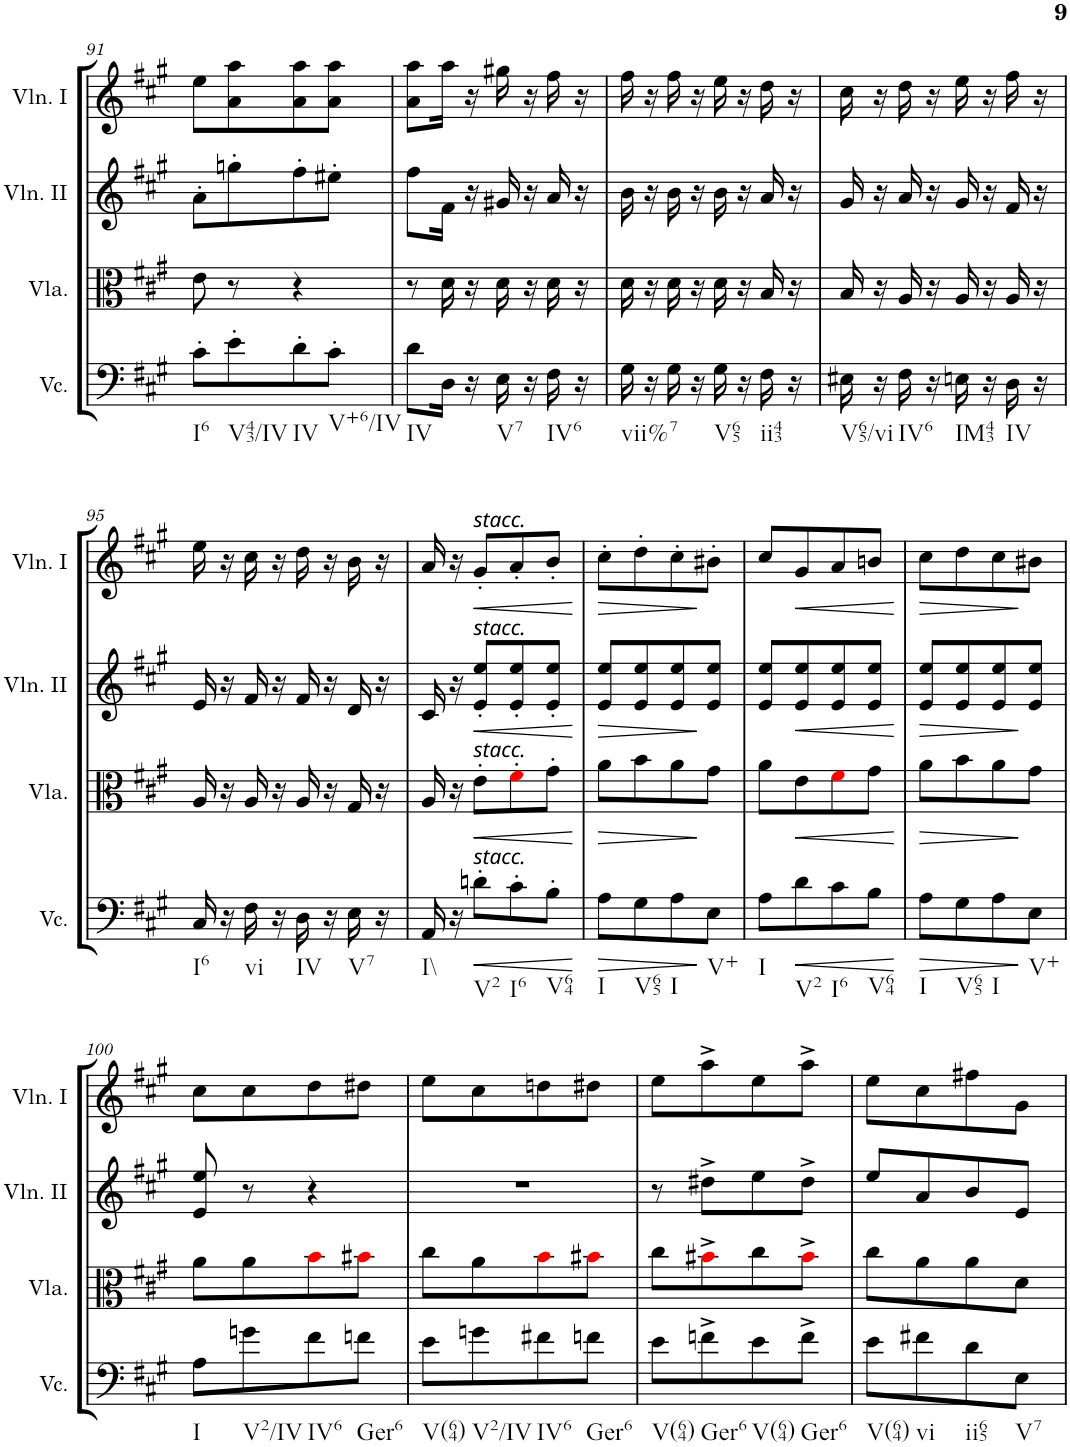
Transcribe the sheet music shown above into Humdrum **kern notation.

**kern	**dynam	**kern	**dynam	**kern	**dynam	**kern	**dynam
*part4	*part4	*part3	*part3	*part2	*part2	*part1	*part1
*staff4	*staff4	*staff3	*staff3	*staff2	*staff2	*staff1	*staff1
*I"Violoncello	*	*I"Viola	*	*I"Violino II	*	*I"Violino I	*
*I'Vc.	*	*I'Vla.	*	*I'Vln. II	*	*I'Vln. I	*
!!LO:PB:g=z
*clefF4	*	*clefC3	*	*clefG2	*	*clefG2	*
*k[f#c#g#]	*	*k[f#c#g#]	*	*k[f#c#g#]	*	*k[f#c#g#]	*
*A:	*	*A:	*	*A:	*	*A:	*
*M2/4	*	*M2/4	*	*M2/4	*	*M2/4	*
=91	=91	=91	=91	=91	=91	=91	=91
!LO:TX:b:t=I6	!	!	!	!	!	!	!
8c#'\L	.	8e\	.	8a'\L	.	8ee\L	.
!LO:TX:b:t=V43/IV	!	!	!	!	!	!	!
8e'\	.	8r	.	8ggn'\	.	8a\ 8aa\	.
!LO:TX:b:t=IV	!	!	!	!	!	!	!
8d'\	.	4r	.	8ff#'\	.	8a\ 8aa\	.
!LO:TX:b:t=V+6/IV	!	!	!	!	!	!	!
8c#'\J	.	.	.	8ee#X'\J	.	8a\ 8aa\J	.
=92	=92	=92	=92	=92	=92	=92	=92
!LO:TX:b:t=IV	!	!	!	!	!	!	!
8d\L	.	8r	.	8ff#\L	.	8a\ 8aa\L	.
16D\Jk	.	16d\	.	16f#\Jk	.	16aa\Jk	.
16r	.	16r	.	16r	.	16r	.
!LO:TX:b:t=V7	!	!	!	!	!	!	!
16E\	.	16d\	.	16g#X/	.	16gg#X\	.
16r	.	16r	.	16r	.	16r	.
!LO:TX:b:t=IV6	!	!	!	!	!	!	!
16F#\	.	16d\	.	16a/	.	16ff#\	.
16r	.	16r	.	16r	.	16r	.
=93	=93	=93	=93	=93	=93	=93	=93
!LO:TX:b:t=vii%7	!	!	!	!	!	!	!
16G#\	.	16d\	.	16b\	.	16ff#\	.
16r	.	16r	.	16r	.	16r	.
16G#\	.	16d\	.	16b\	.	16ff#\	.
16r	.	16r	.	16r	.	16r	.
!LO:TX:b:t=V65	!	!	!	!	!	!	!
16G#\	.	16d\	.	16b\	.	16ee\	.
16r	.	16r	.	16r	.	16r	.
!LO:TX:b:t=ii43	!	!	!	!	!	!	!
16F#\	.	16B/	.	16a/	.	16dd\	.
16r	.	16r	.	16r	.	16r	.
=94	=94	=94	=94	=94	=94	=94	=94
!LO:TX:b:t=V65/vi	!	!	!	!	!	!	!
16E#X\	.	16B/	.	16g#/	.	16cc#\	.
16r	.	16r	.	16r	.	16r	.
!LO:TX:b:t=IV6	!	!	!	!	!	!	!
16F#\	.	16A/	.	16a/	.	16dd\	.
16r	.	16r	.	16r	.	16r	.
!LO:TX:b:t=IM43	!	!	!	!	!	!	!
16En\	.	16A/	.	16g#/	.	16ee\	.
16r	.	16r	.	16r	.	16r	.
!LO:TX:b:t=IV	!	!	!	!	!	!	!
16D\	.	16A/	.	16f#/	.	16ff#\	.
16r	.	16r	.	16r	.	16r	.
!!LO:LB:g=z
=95	=95	=95	=95	=95	=95	=95	=95
!LO:TX:b:t=I6	!	!	!	!	!	!	!
16C#/	.	16A/	.	16e/	.	16ee\	.
16r	.	16r	.	16r	.	16r	.
!LO:TX:b:t=vi	!	!	!	!	!	!	!
16F#\	.	16A/	.	16f#/	.	16cc#\	.
16r	.	16r	.	16r	.	16r	.
!LO:TX:b:t=IV	!	!	!	!	!	!	!
16D\	.	16A/	.	16f#/	.	16dd\	.
16r	.	16r	.	16r	.	16r	.
!LO:TX:b:t=V7	!	!	!	!	!	!	!
16E\	.	16G#/	.	16d/	.	16b\	.
16r	.	16r	.	16r	.	16r	.
=96	=96	=96	=96	=96	=96	=96	=96
!LO:TX:b:t=I\\	!	!	!	!	!	!	!
16AA/	.	16A/	.	16c#/	.	16a/	.
16r	.	16r	.	16r	.	16r	.
!	!	!	!	!	!	!LO:TX:a:i:t=stacc.	!
!	!	!	!	!LO:TX:a:i:t=stacc.	!	!	!
!	!	!LO:TX:a:i:t=stacc.	!	!	!	!	!
!LO:TX:a:i:t=stacc.	!	!	!	!	!	!	!
!LO:TX:b:t=V2	!	!	!	!	!	!	!
!	!LO:HP:b	!	!LO:HP:b	!	!LO:HP:b	!	!LO:HP:b
8dn'\L	<	8e'\L	<	8e/' 8ee/'L	<	8g#'/L	<
!LO:TX:b:t=I6	!	!	!	!	!	!	!
8c#'\	.	8f#'i\	.	8e/' 8ee/'	.	8a'/	.
!LO:TX:b:t=V64	!	!	!	!	!	!	!
8B'\J	.	8g#'\J	.	8e/' 8ee/'J	.	8b'/J	.
.	[	.	[	.	[	.	[
=97	=97	=97	=97	=97	=97	=97	=97
!LO:TX:b:t=I	!	!	!	!	!	!	!
!	!LO:HP:b	!	!LO:HP:b	!	!LO:HP:b	!	!LO:HP:b
8A\L	>	8a\L	>	8e/ 8ee/L	>	8cc#'\L	>
!LO:TX:b:t=V65	!	!	!	!	!	!	!
8G#\	.	8b\	.	8e/ 8ee/	.	8dd'\	.
!LO:TX:b:t=I	!	!	!	!	!	!	!
8A\	.	8a\	.	8e/ 8ee/	.	8cc#'\	.
!LO:TX:b:t=V+	!	!	!	!	!	!	!
8E\J	]	8g#\J	]	8e/ 8ee/J	]	8b#X'\J	]
=98	=98	=98	=98	=98	=98	=98	=98
!LO:TX:b:t=I	!	!	!	!	!	!	!
8A\L	.	8a\L	.	8e/ 8ee/L	.	8cc#/L	.
!LO:TX:b:t=V2	!	!	!	!	!	!	!
!	!LO:HP:b	!	!LO:HP:b	!	!LO:HP:b	!	!LO:HP:b
8d\	<	8e\	<	8e/ 8ee/	<	8g#/	<
!LO:TX:b:t=I6	!	!	!	!	!	!	!
8c#\	.	8f#i\	.	8e/ 8ee/	.	8a/	.
!LO:TX:b:t=V64	!	!	!	!	!	!	!
8B\J	.	8g#\J	.	8e/ 8ee/J	.	8bn/J	.
.	[	.	[	.	[	.	[
=99	=99	=99	=99	=99	=99	=99	=99
!LO:TX:b:t=I	!	!	!	!	!	!	!
!	!LO:HP:b	!	!LO:HP:b	!	!LO:HP:b	!	!LO:HP:b
8A\L	>	8a\L	>	8e/ 8ee/L	>	8cc#\L	>
!LO:TX:b:t=V65	!	!	!	!	!	!	!
8G#\	.	8b\	.	8e/ 8ee/	.	8dd\	.
!LO:TX:b:t=I	!	!	!	!	!	!	!
8A\	.	8a\	.	8e/ 8ee/	.	8cc#\	.
!LO:TX:b:t=V+	!	!	!	!	!	!	!
8E\J	]	8g#\J	]	8e/ 8ee/J	]	8b#X\J	]
!!LO:LB:g=z
=100	=100	=100	=100	=100	=100	=100	=100
!LO:TX:b:t=I	!	!	!	!	!	!	!
8A\L	.	8a\L	.	8e/ 8ee/	.	8cc#\L	.
!LO:TX:b:t=V2/IV	!	!	!	!	!	!	!
8gn\	.	8a\	.	8r	.	8cc#\	.
!LO:TX:b:t=IV6	!	!	!	!	!	!	!
8f#\	.	8bi\	.	4r	.	8dd\	.
!LO:TX:b:t=Ger6	!	!	!	!	!	!	!
8fn\J	.	8b#Xi\J	.	.	.	8dd#X\J	.
=101	=101	=101	=101	=101	=101	=101	=101
!LO:TX:b:t=V(64)	!	!	!	!	!	!	!
8e\L	.	8cc#\L	.	2r	.	8ee\L	.
!LO:TX:b:t=V2/IV	!	!	!	!	!	!	!
8gn\	.	8a\	.	.	.	8cc#\	.
!LO:TX:b:t=IV6	!	!	!	!	!	!	!
8f#X\	.	8bi\	.	.	.	8ddn\	.
!LO:TX:b:t=Ger6	!	!	!	!	!	!	!
8fn\J	.	8b#Xi\J	.	.	.	8dd#X\J	.
=102	=102	=102	=102	=102	=102	=102	=102
!LO:TX:b:t=V(64)	!	!	!	!	!	!	!
8e\L	.	8cc#\L	.	8r	.	8ee\L	.
!LO:TX:b:t=Ger6	!	!	!	!	!	!	!
8fn^\	.	8b#X^i\	.	8dd#X^\L	.	8aa^\	.
!LO:TX:b:t=V(64)	!	!	!	!	!	!	!
8e\	.	8cc#\	.	8ee\	.	8ee\	.
!LO:TX:b:t=Ger6	!	!	!	!	!	!	!
8f^\J	.	8b#^i\J	.	8dd#^\J	.	8aa^\J	.
=103	=103	=103	=103	=103	=103	=103	=103
!LO:TX:b:t=V(64)	!	!	!	!	!	!	!
8e\L	.	8cc#\L	.	8ee/L	.	8ee\L	.
!LO:TX:b:t=vi	!	!	!	!	!	!	!
8f#X\	.	8a\	.	8a/	.	8cc#\	.
!LO:TX:b:t=ii65	!	!	!	!	!	!	!
8d\	.	8a\	.	8b/	.	8ff#X\	.
!LO:TX:b:t=V7	!	!	!	!	!	!	!
8E\J	.	8d\J	.	8e/J	.	8g#\J	.
=	=	=	=	=	=	=	=
*-	*-	*-	*-	*-	*-	*-	*-
